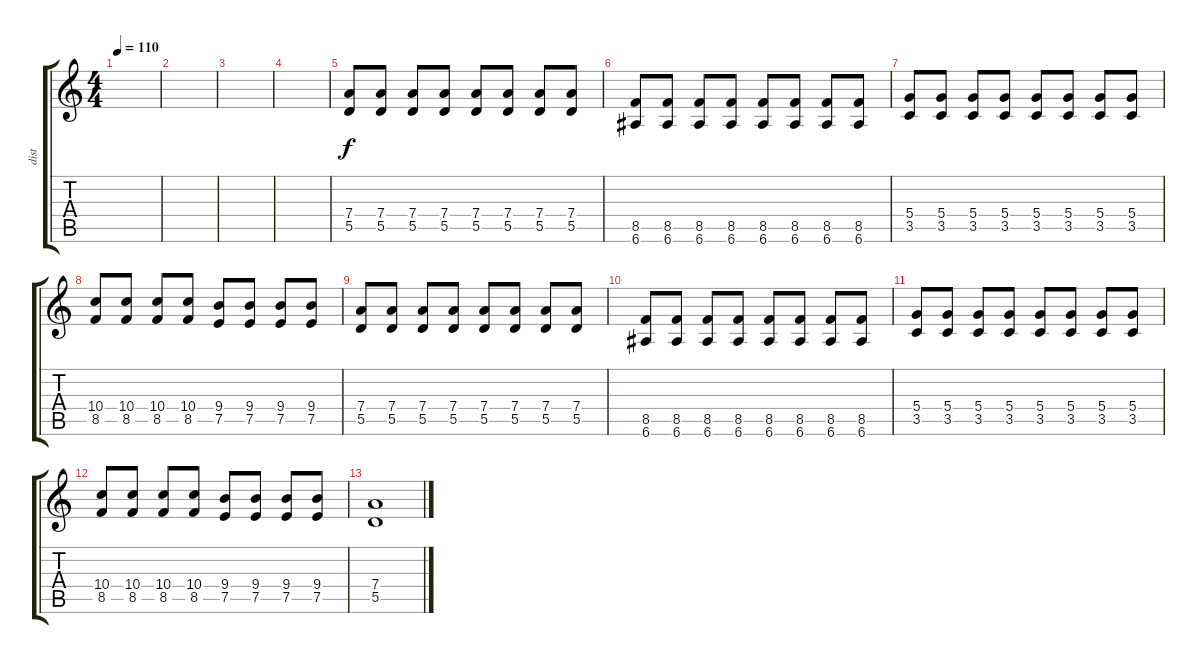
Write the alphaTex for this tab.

\track ("dist" "dist") {instrument overdrivenguitar}
\staff {score tabs}
\tuning (E4 B3 G3 D3 A2 E2) {hide}
\ts (4 4)
\tempo 110
\clef g2
\ks c
|
|
|
|
(7.4 5.5).8 (7.4 5.5).8 (7.4 5.5).8 (7.4 5.5).8 (7.4 5.5).8 (7.4 5.5).8 (7.4 5.5).8 (7.4 5.5).8 |
(8.5 6.6).8 (8.5 6.6).8 (8.5 6.6).8 (8.5 6.6).8 (8.5 6.6).8 (8.5 6.6).8 (8.5 6.6).8 (8.5 6.6).8 |
(5.4 3.5).8 (5.4 3.5).8 (5.4 3.5).8 (5.4 3.5).8 (5.4 3.5).8 (5.4 3.5).8 (5.4 3.5).8 (5.4 3.5).8 |
(10.4 8.5).8 (10.4 8.5).8 (10.4 8.5).8 (10.4 8.5).8 (9.4 7.5).8 (9.4 7.5).8 (9.4 7.5).8 (9.4 7.5).8 |
(7.4 5.5).8 (7.4 5.5).8 (7.4 5.5).8 (7.4 5.5).8 (7.4 5.5).8 (7.4 5.5).8 (7.4 5.5).8 (7.4 5.5).8 |
(8.5 6.6).8 (8.5 6.6).8 (8.5 6.6).8 (8.5 6.6).8 (8.5 6.6).8 (8.5 6.6).8 (8.5 6.6).8 (8.5 6.6).8 |
(5.4 3.5).8 (5.4 3.5).8 (5.4 3.5).8 (5.4 3.5).8 (5.4 3.5).8 (5.4 3.5).8 (5.4 3.5).8 (5.4 3.5).8 |
(10.4 8.5).8 (10.4 8.5).8 (10.4 8.5).8 (10.4 8.5).8 (9.4 7.5).8 (9.4 7.5).8 (9.4 7.5).8 (9.4 7.5).8 |
(7.4 5.5).1
